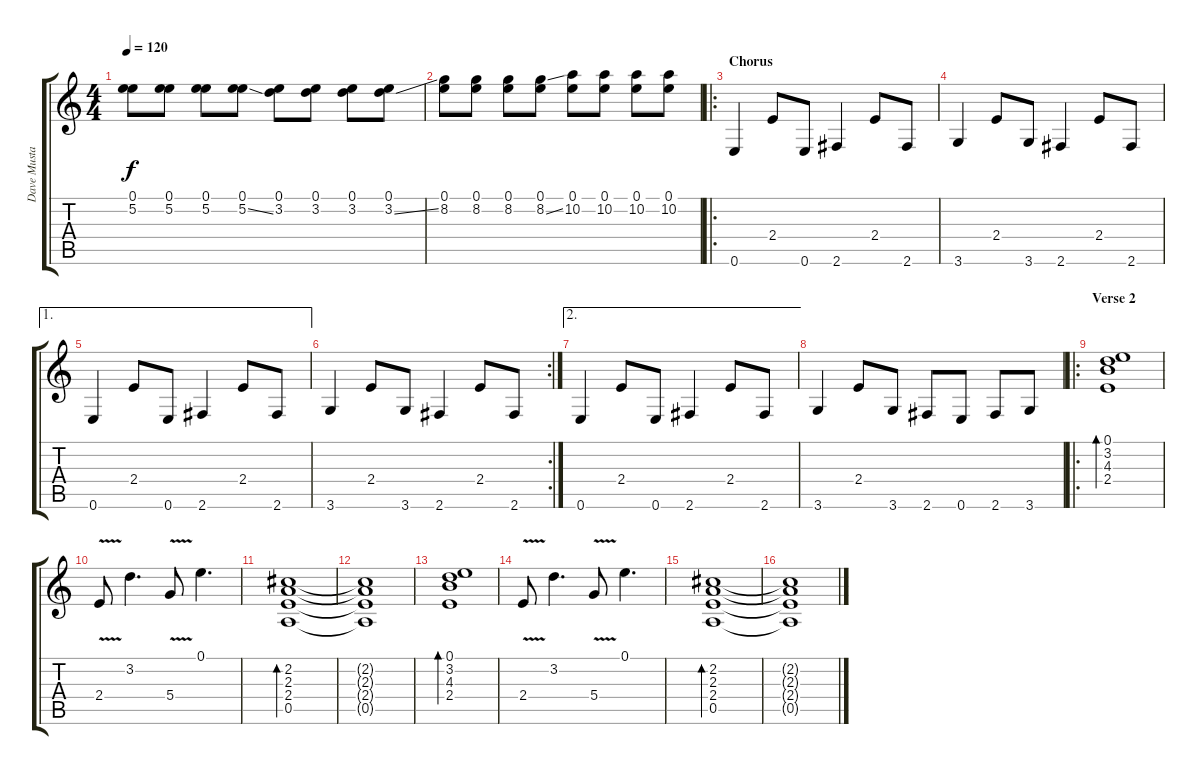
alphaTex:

\track ("Dave Mustaine" "Dave Musta") {instrument distortionguitar}
\staff {score tabs}
\tuning (E4 B3 G3 D3 A2 E2) {hide}
\ts (4 4)
\tempo 120
\clef g2
\ks c
(0.1 5.2).8{dy f} (0.1 5.2).8 (0.1 5.2).8 (0.1 5.2{ss}).8 (0.1 3.2).8 (0.1 3.2).8 (0.1 3.2).8 (0.1 3.2{ss}).8 |
(0.1 8.2).8 (0.1 8.2).8 (0.1 8.2).8 (0.1 8.2{ss}).8 (0.1 10.2).8 (0.1 10.2).8 (0.1 10.2).8 (0.1 10.2).8 |
\ro
\section ("" "Chorus")
0.6.4 2.4.8 0.6.8 2.6.4 2.4.8 2.6.8 |
3.6.4 2.4.8 3.6.8 2.6.4 2.4.8 2.6.8 |
\ae 1
0.6.4 2.4.8 0.6.8 2.6.4 2.4.8 2.6.8 |
\rc 2
3.6.4 2.4.8 3.6.8 2.6.4 2.4.8 2.6.8 |
\ae 2
0.6.4 2.4.8 0.6.8 2.6.4 2.4.8 2.6.8 |
3.6.4 2.4.8 3.6.8 2.6.8 0.6.8 2.6.8 3.6.8 |
\ro
\section ("" "Verse 2")
(0.1 3.2 4.3 2.4).1{bd 240 instrument electricguitarmuted} |
2.4{v}.8 3.2.4{d} 5.4{v}.8 0.1.4{d} |
(2.2 2.3 2.4 0.5).1{bd 240} |
(2.2{t} 2.3{t} 2.4{t} 0.5{t}).1 |
(0.1 3.2 4.3 2.4).1{bd 240 instrument electricguitarmuted} |
2.4{v}.8 3.2.4{d} 5.4{v}.8 0.1.4{d} |
(2.2 2.3 2.4 0.5).1{bd 240} |
(2.2{t} 2.3{t} 2.4{t} 0.5{t}).1
